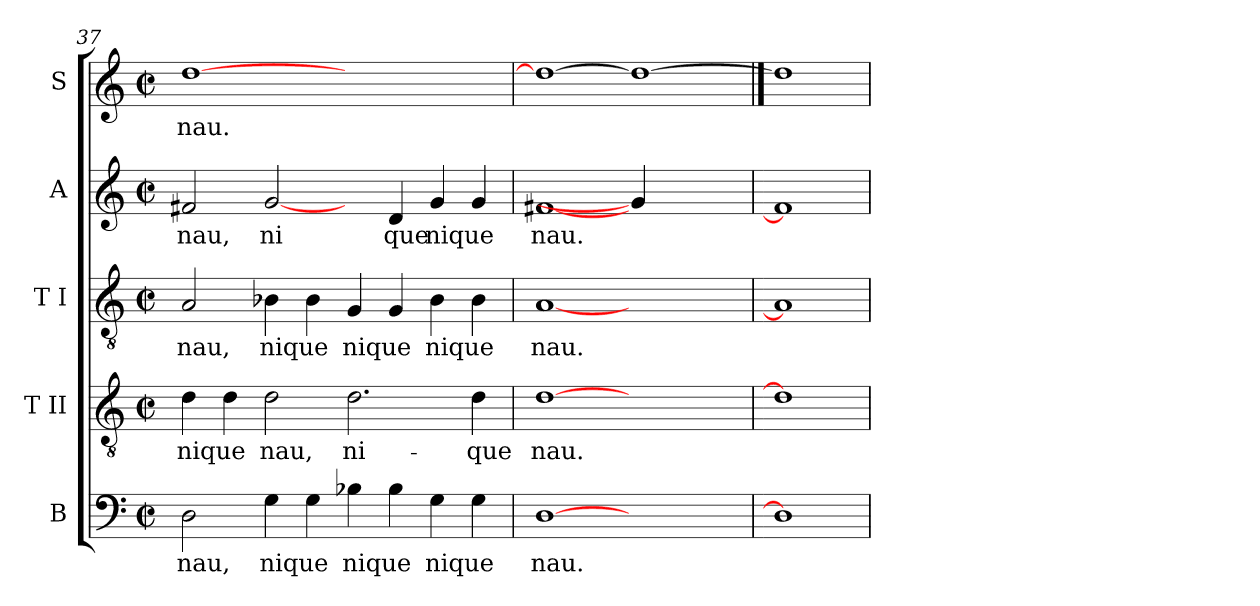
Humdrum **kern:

**kern	**text	**kern	**text	**kern	**text	**kern	**text	**kern	**text
*part5	*part5	*part4	*part4	*part3	*part3	*part2	*part2	*part1	*part1
*staff5	*staff5	*staff4	*staff4	*staff3	*staff3	*staff2	*staff2	*staff1	*staff1
*I"B	*	*I"T II	*	*I"T I	*	*I"A	*	*I"S	*
*clefF4	*	*clefGv2	*	*clefGv2	*	*clefG2	*	*clefG2	*
*M2/2	*	*M2/2	*	*M2/2	*	*M2/2	*	*M2/2	*
*met(c|)	*	*met(c|)	*	*met(c|)	*	*met(c|)	*	*met(c|)	*
=37	=37	=37	=37	=37	=37	=37	=37	=37	=37
!	!LO:LY:b:cj	!	!LO:LY:b	!	!LO:LY:b:cj	!	!LO:LY:b:cj	!	!LO:LY:b
2D\	nau,	4d\	nique	2A/	nau,	2f#X/	nau,	[>1dd	nau.
.	.	4d\	.	.	.	.	.	.	.
!	!LO:LY:b	!	!LO:LY:b:cj	!	!LO:LY:b	!	!LO:LY:b:cj	!	!
4G\	nique	2d\	nau,	4B-X\	nique	[2g/	ni	.	.
4G\	.	.	.	4B-\	.	.	.	.	.
!	!LO:LY:b	!	!LO:LY:b:cj	!	!LO:LY:b	!	!	!	!
4B-\	nique	2.d\	ni-	4G/	nique	4ryy	.	1ryy	.
!	!	!	!	!	!	!	!LO:LY:b:cj	!	!
4B-\	.	.	.	4G/	.	4d/	que	.	.
!	!LO:LY:b	!	!	!	!LO:LY:b	!	!LO:LY:b	!	!
4G\	nique	.	.	4B-\	nique	4g/	nique	.	.
!	!	!	!LO:LY:b:cj	!	!	!	!	!	!
4G\	.	4d\	-que	4B-\	.	4g/	.	.	.
=38	=38	=38	=38	=38	=38	=38	=38	=38	=38
!	!LO:LY:b:cj	!	!LO:LY:b:cj	!	!LO:LY:b:cj	!	!LO:LY:b:cj	!	!
[1D	nau.	[1d	nau.	[1A	nau.	[1f#X	nau.	1dd_	.
1ryy	.	1ryy	.	1ryy	.	4g/]	.	1dd_	.
.	.	.	.	.	.	2.ryy	.	.	.
=39	==39	=39	==39	=39	==39	=39	==39	==39	==39
1D]	.	1d]	.	1A]	.	1f#]	.	1dd]	.
=	=	=	=	=	=	=	=	=	=
*-	*-	*-	*-	*-	*-	*-	*-	*-	*-
